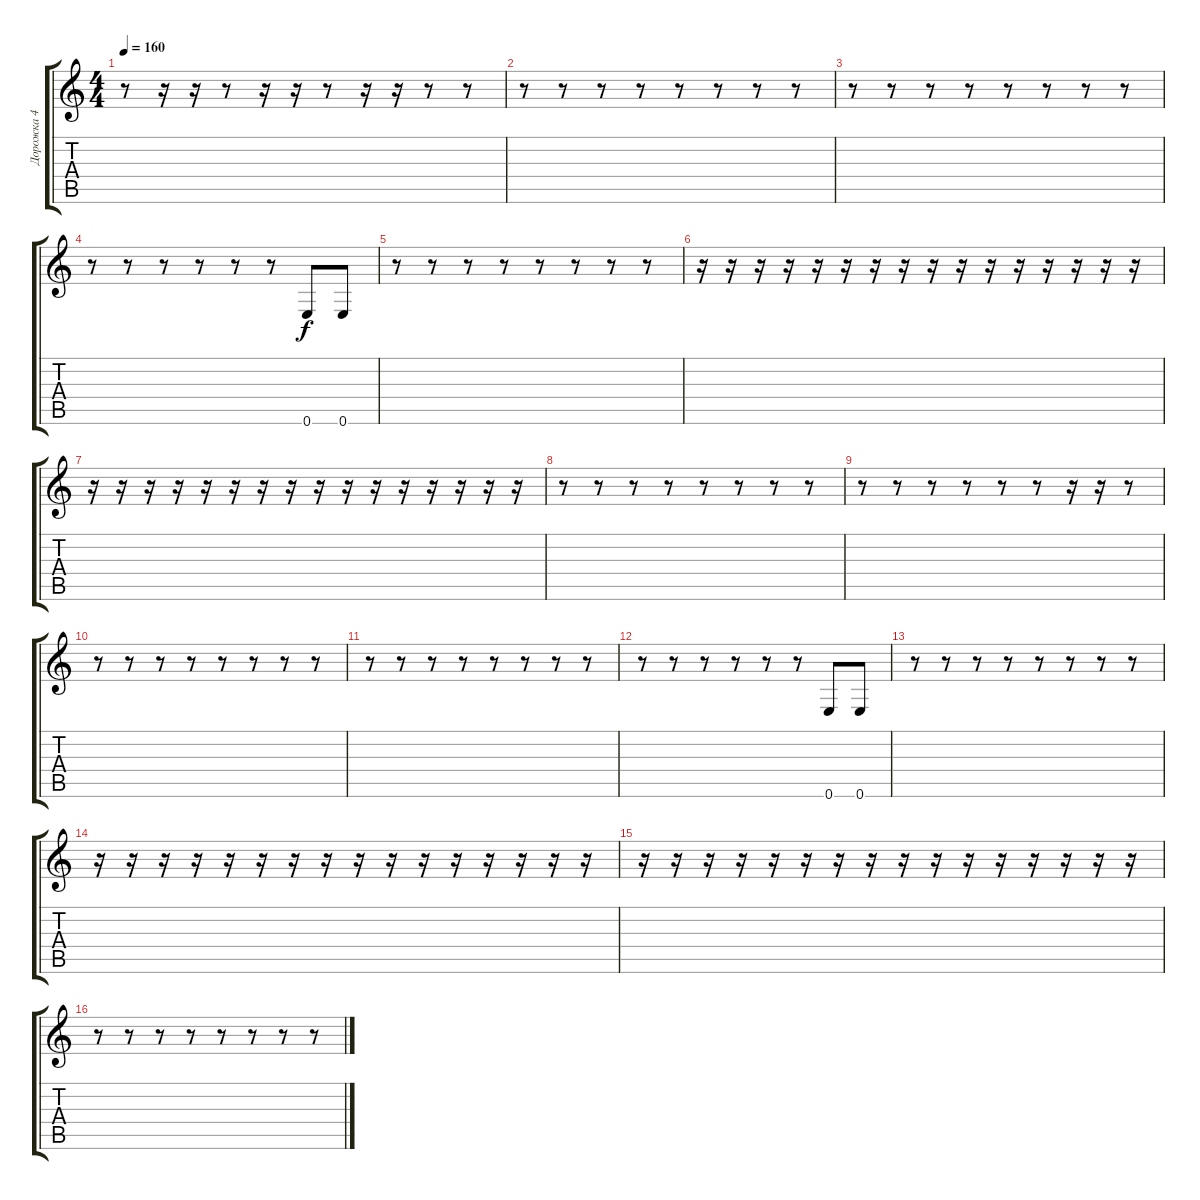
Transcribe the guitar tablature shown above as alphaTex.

\track ("Дорожка 4" "Дорожка 4") {instrument electricbasspick}
\staff {score tabs}
\tuning (E4 B3 G3 D3 A2 E2) {hide}
\ts (4 4)
\tempo 160
\clef g2
\ks c
r.8{dy f} r.16 r.16 r.8 r.16 r.16 r.8 r.16 r.16 r.8 r.8 |
r.8 r.8 r.8 r.8 r.8 r.8 r.8 r.8 |
r.8 r.8 r.8 r.8 r.8 r.8 r.8 r.8 |
r.8 r.8 r.8 r.8 r.8 r.8 0.6.8 0.6.8 |
r.8 r.8 r.8 r.8 r.8 r.8 r.8 r.8 |
r.16 r.16 r.16 r.16 r.16 r.16 r.16 r.16 r.16 r.16 r.16 r.16 r.16 r.16 r.16 r.16 |
r.16 r.16 r.16 r.16 r.16 r.16 r.16 r.16 r.16 r.16 r.16 r.16 r.16 r.16 r.16 r.16 |
r.8 r.8 r.8 r.8 r.8 r.8 r.8 r.8 |
r.8 r.8 r.8 r.8 r.8 r.8 r.16 r.16 r.8 |
r.8 r.8 r.8 r.8 r.8 r.8 r.8 r.8 |
r.8 r.8 r.8 r.8 r.8 r.8 r.8 r.8 |
r.8 r.8 r.8 r.8 r.8 r.8 0.6.8 0.6.8 |
r.8 r.8 r.8 r.8 r.8 r.8 r.8 r.8 |
r.16 r.16 r.16 r.16 r.16 r.16 r.16 r.16 r.16 r.16 r.16 r.16 r.16 r.16 r.16 r.16 |
r.16 r.16 r.16 r.16 r.16 r.16 r.16 r.16 r.16 r.16 r.16 r.16 r.16 r.16 r.16 r.16 |
r.8 r.8 r.8 r.8 r.8 r.8 r.8 r.8
